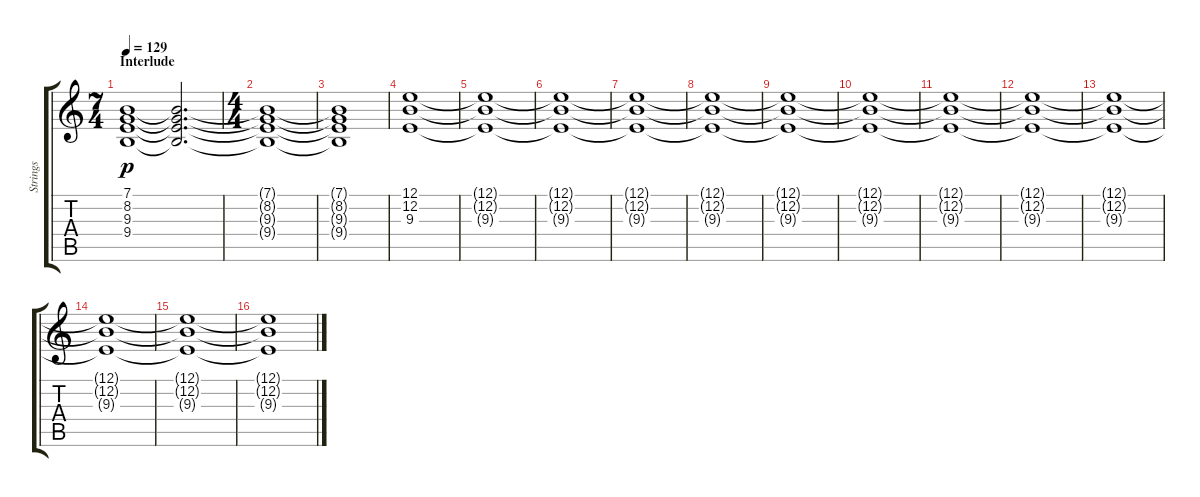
\track ("Strings" "Strings") {instrument stringensemble1}
\staff {score tabs}
\tuning (E4 B3 G3 D3 A2 E2) {hide}
\ts (7 4)
\section ("" "Interlude")
\tempo 129
\clef g2
\ks c
(7.1 8.2 9.3 9.4).1{dy p} (7.1{t} 8.2{t} 9.3{t} 9.4{t}).2{d} |
\ts (4 4)
(7.1{t} 8.2{t} 9.3{t} 9.4{t}).1 |
(7.1{t} 8.2{t} 9.3{t} 9.4{t}).1 |
(12.1 12.2 9.3).1 |
(12.1{t} 12.2{t} 9.3{t}).1 |
(12.1{t} 12.2{t} 9.3{t}).1 |
(12.1{t} 12.2{t} 9.3{t}).1 |
(12.1{t} 12.2{t} 9.3{t}).1 |
(12.1{t} 12.2{t} 9.3{t}).1 |
(12.1{t} 12.2{t} 9.3{t}).1 |
(12.1{t} 12.2{t} 9.3{t}).1 |
(12.1{t} 12.2{t} 9.3{t}).1 |
(12.1{t} 12.2{t} 9.3{t}).1 |
(12.1{t} 12.2{t} 9.3{t}).1 |
(12.1{t} 12.2{t} 9.3{t}).1 |
(12.1{t} 12.2{t} 9.3{t}).1
